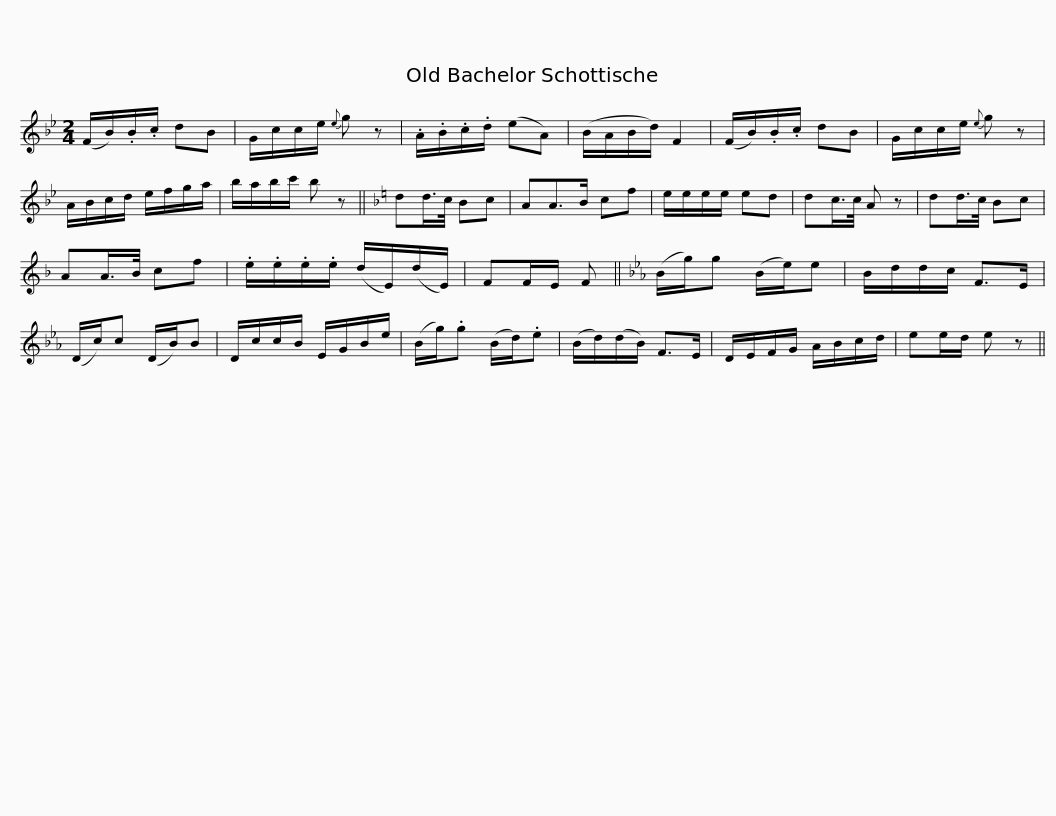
X:1
L:1/8
M:2/4
I:linebreak $
K:Bb
V:1 treble
V:1
 (F/B/).B/.c/ dB | G/c/c/e/{e} g z | .A/.B/.c/.d/ (eA) | (B/A/B/d/) F2 | (F/B/).B/.c/ dB | %5
 G/c/c/e/{e} g z | A/B/c/d/ e/f/g/a/ |$ b/a/b/c'/ b z ||[K:F] dd/>c/ Bc | AA>B cf | %10
 e/e/e/e/ ed | dc/>c/ A z | dd/>c/ Bc | AA/>B/ cf |$ .e/.e/.e/.e/ (d/E/)(d/E/) | %15
 FF/E/ F ||[K:Eb] (B/g/)g (B/e/)e | B/d/d/c/ F>E | (D/c/)c (D/B/)B | D/c/c/B/ E/G/B/e/ | %20
 (B/g/).g (B/d/).e |$ (B/d/)(d/B/) F>E | D/E/F/G/ A/B/c/d/ | ee/d/ e z || %24
